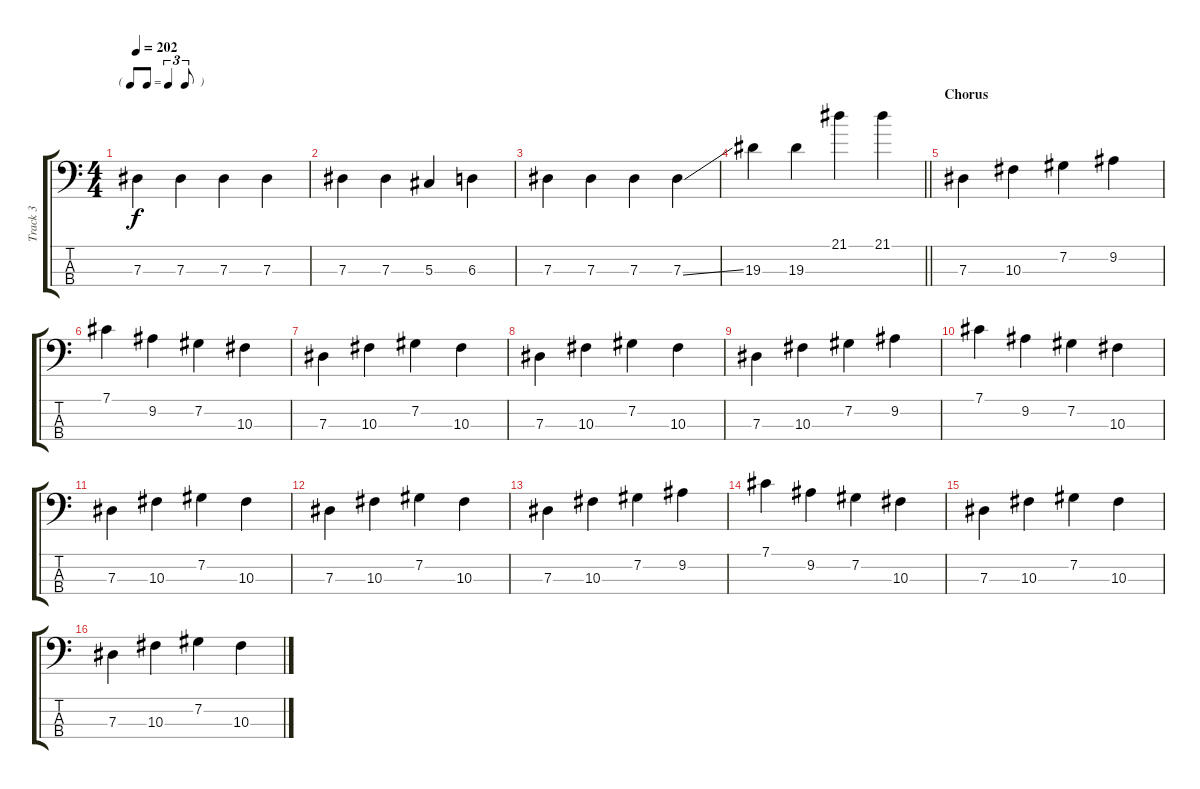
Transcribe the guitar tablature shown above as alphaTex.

\track ("Track 3" "Track 3") {instrument electricbassfinger}
\staff {score tabs}
\tuning (Gb2 Db2 Ab1 Eb1) {hide}
\ts (4 4)
\tf triplet8th
\tempo 202
\clef f4
\ks c
7.3.4{dy f} 7.3.4 7.3.4 7.3.4 |
7.3.4 7.3.4 5.3.4 6.3.4 |
7.3.4 7.3.4 7.3.4 7.3{ss}.4 |
\barLineRight lightlight
19.3.4 19.3.4 21.1.4 21.1.4 |
\section ("" "Chorus")
7.3.4 10.3.4 7.2.4 9.2.4 |
7.1.4 9.2.4 7.2.4 10.3.4 |
7.3.4 10.3.4 7.2.4 10.3.4 |
7.3.4 10.3.4 7.2.4 10.3.4 |
7.3.4 10.3.4 7.2.4 9.2.4 |
7.1.4 9.2.4 7.2.4 10.3.4 |
7.3.4 10.3.4 7.2.4 10.3.4 |
7.3.4 10.3.4 7.2.4 10.3.4 |
7.3.4 10.3.4 7.2.4 9.2.4 |
7.1.4 9.2.4 7.2.4 10.3.4 |
7.3.4 10.3.4 7.2.4 10.3.4 |
7.3.4 10.3.4 7.2.4 10.3.4
